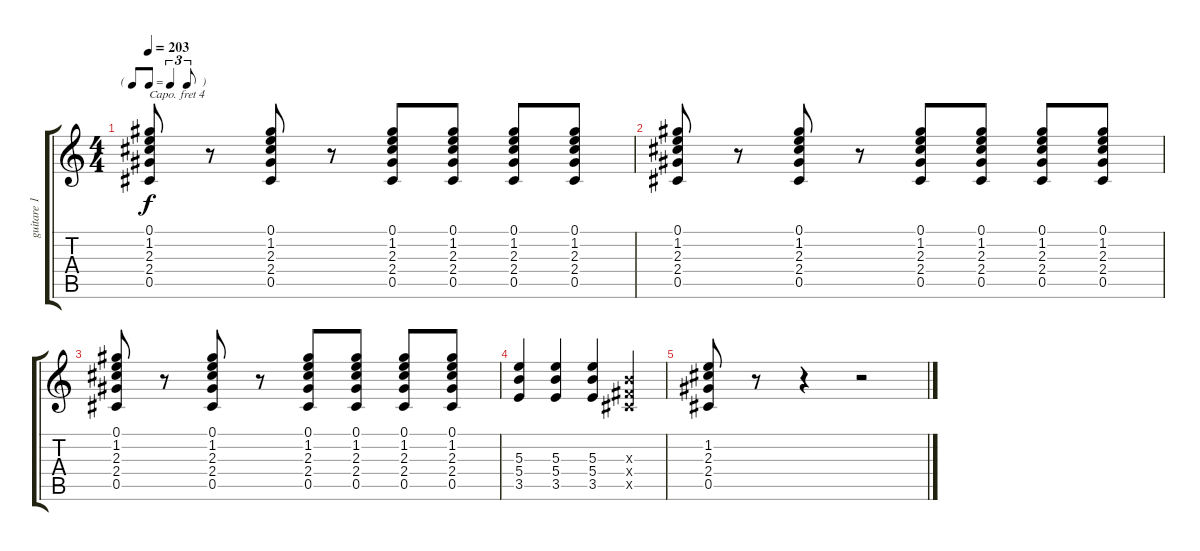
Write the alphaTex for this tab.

\track ("guitare 1" "guitare 1") {instrument electricguitarclean}
\staff {score tabs}
\capo 4
\tuning (E4 B3 G3 D3 A2 E2) {hide}
\ts (4 4)
\tf triplet8th
\tempo 203
\clef g2
\ks c
(0.1 1.2 2.3 2.4 0.5).8{dy f} r.8 (0.1 1.2 2.3 2.4 0.5).8 r.8 (0.1 1.2 2.3 2.4 0.5).8 (0.1 1.2 2.3 2.4 0.5).8 (0.1 1.2 2.3 2.4 0.5).8 (0.1 1.2 2.3 2.4 0.5).8 |
(0.1 1.2 2.3 2.4 0.5).8 r.8 (0.1 1.2 2.3 2.4 0.5).8 r.8 (0.1 1.2 2.3 2.4 0.5).8 (0.1 1.2 2.3 2.4 0.5).8 (0.1 1.2 2.3 2.4 0.5).8 (0.1 1.2 2.3 2.4 0.5).8 |
(0.1 1.2 2.3 2.4 0.5).8 r.8 (0.1 1.2 2.3 2.4 0.5).8 r.8 (0.1 1.2 2.3 2.4 0.5).8 (0.1 1.2 2.3 2.4 0.5).8 (0.1 1.2 2.3 2.4 0.5).8 (0.1 1.2 2.3 2.4 0.5).8 |
(5.3 5.4 3.5).4 (5.3 5.4 3.5).4 (5.3 5.4 3.5).4 (0.3{x} 0.4{x} 0.5{x}).4 |
(1.2 2.3 2.4 0.5).8 r.8 r.4 r.2
